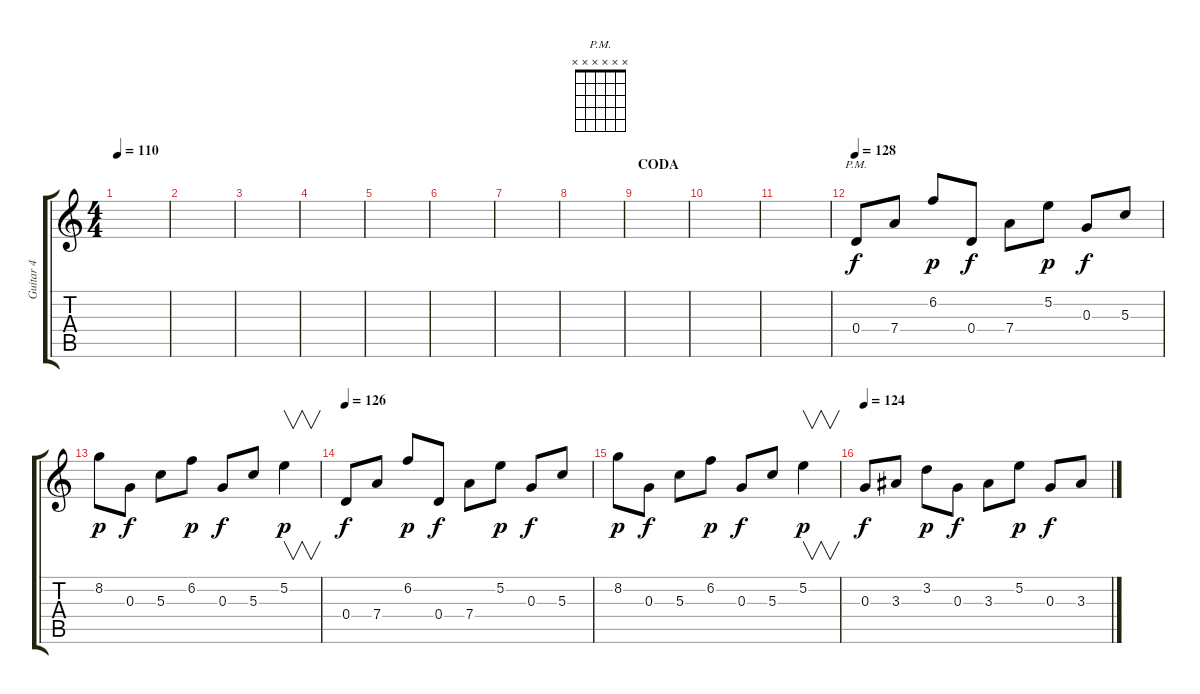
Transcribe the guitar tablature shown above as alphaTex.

\track ("Guitar 4" "Guitar 4") {instrument electricguitarmuted}
\staff {score tabs}
\tuning (E4 B3 G3 D3 A2 E2) {hide}
\chord ("P.M." x x x x x x) {firstfret 0}
\ts (4 4)
\tempo 110
\clef g2
\ks c
|
|
|
|
|
|
|
|
\section ("" "CODA")
|
|
|
\tempo 128
0.4.8{ch "P.M." dy f} 7.4.8 6.2.8{dy p} 0.4.8{dy f} 7.4.8 5.2.8{dy p} 0.3.8{dy f} 5.3.8 |
8.2.8{dy p} 0.3.8{dy f} 5.3.8 6.2.8{dy p} 0.3.8{dy f} 5.3.8 5.2.4{v dy p} |
\tempo 126
0.4.8{dy f} 7.4.8 6.2.8{dy p} 0.4.8{dy f} 7.4.8 5.2.8{dy p} 0.3.8{dy f} 5.3.8 |
8.2.8{dy p} 0.3.8{dy f} 5.3.8 6.2.8{dy p} 0.3.8{dy f} 5.3.8 5.2.4{v dy p} |
\tempo 124
0.3.8{dy f} 3.3.8 3.2.8{dy p} 0.3.8{dy f} 3.3.8 5.2.8{dy p} 0.3.8{dy f} 3.3.8
